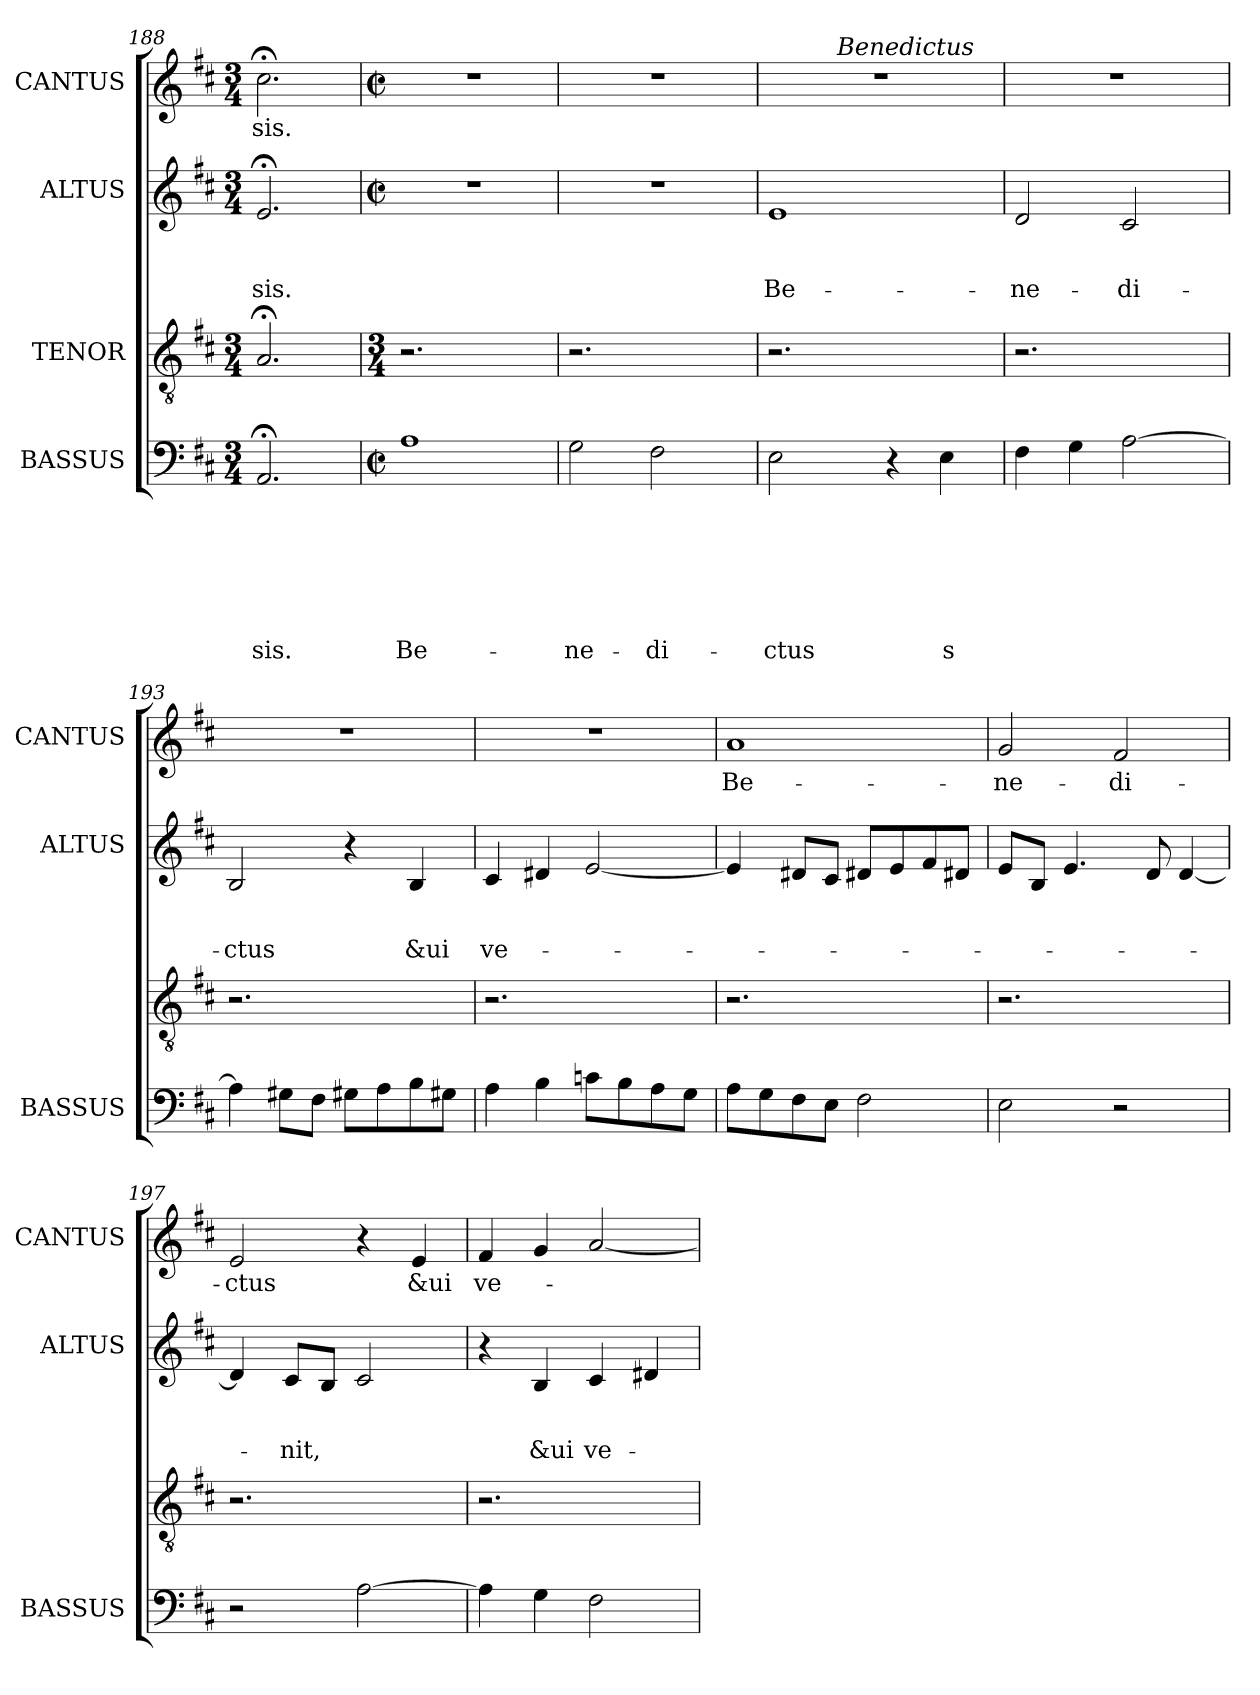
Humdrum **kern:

**kern	**text	**text	**text	**text	**text	**text	**text	**kern	**kern	**text	**text	**text	**kern	**text
*part4	*part4	*part4	*part4	*part4	*part4	*part4	*part4	*part3	*part2	*part2	*part2	*part2	*part1	*part1
*staff4	*staff4	*staff4	*staff4	*staff4	*staff4	*staff4	*staff4	*staff3	*staff2	*staff2	*staff2	*staff2	*staff1	*staff1
*I"BASSUS	*	*	*	*	*	*	*	*I"TENOR	*I"ALTUS	*	*	*	*I"CANTUS	*
*I'BASSUS	*	*	*	*	*	*	*	*	*I'ALTUS	*	*	*	*I'CANTUS	*
*clefF4	*	*	*	*	*	*	*	*clefGv2	*clefG2	*	*	*	*clefG2	*
*k[f#c#]	*	*	*	*	*	*	*	*k[f#c#]	*k[f#c#]	*	*	*	*k[f#c#]	*
*D:	*	*	*	*	*	*	*	*D:	*D:	*	*	*	*D:	*
*M3/4	*	*	*	*	*	*	*	*M3/4	*M3/4	*	*	*	*M3/4	*
=188	=188	=188	=188	=188	=188	=188	=188	=188	=188	=188	=188	=188	=188	=188
!	!	!	!	!	!	!	!LO:LY:b	!	!	!	!	!LO:LY:b	!	!LO:LY:b
2.AA;/	.	.	.	.	.	.	-sis.	2.A;/	2.e;/	.	.	-sis.	2.cc#;<\	-sis.
!!LO:LB:g=z
=189	=189	=189	=189	=189	=189	=189	=189	=189	=189	=189	=189	=189	=189	=189
*M2/2	*	*	*	*	*	*	*	*M3/4	*M2/2	*	*	*	*M2/2	*
*met(c|)	*	*	*	*	*	*	*	*	*met(c|)	*	*	*	*met(c|)	*
!	!	!	!	!	!	!	!LO:LY:b	!	!	!	!	!	!	!
1A	.	.	.	.	.	.	Be-	2.r	1r	.	.	.	1r	.
.	.	.	.	.	.	.	.	4ryy	.	.	.	.	.	.
=190	=190	=190	=190	=190	=190	=190	=190	=190	=190	=190	=190	=190	=190	=190
!	!	!	!	!	!	!	!LO:LY:b	!	!	!	!	!	!	!
2G\	.	.	.	.	.	.	-ne-	2.r	1r	.	.	.	1r	.
!	!	!	!	!	!	!	!LO:LY:b	!	!	!	!	!	!	!
2F#\	.	.	.	.	.	.	-di-	.	.	.	.	.	.	.
.	.	.	.	.	.	.	.	4ryy	.	.	.	.	.	.
=191	=191	=191	=191	=191	=191	=191	=191	=191	=191	=191	=191	=191	=191	=191
!	!	!	!	!	!	!	!LO:LY:b	!	!	!	!	!LO:LY:b	!	!
*	*	*	*	*	*	*	*	*	*	*	*	*	*^	*
2E\	.	.	.	.	.	.	-ctus	2.r	1e	.	.	Be-	1r	4ryy	.
.	.	.	.	.	.	.	.	.	.	.	.	.	.	32ryy	.
!	!	!	!	!	!	!	!	!	!	!	!	!	!	!LO:TX:a:i:t=Benedictus	!
.	.	.	.	.	.	.	.	.	.	.	.	.	.	2ryy	.
4r	.	.	.	.	.	.	.	.	.	.	.	.	.	.	.
!	!	!	!	!	!	!	!LO:LY:b	!	!	!	!	!	!	!	!
4E\	.	.	.	.	.	.	s	4ryy	.	.	.	.	.	.	.
.	.	.	.	.	.	.	.	.	.	.	.	.	.	8..ryy	.
=192	=192	=192	=192	=192	=192	=192	=192	=192	=192	=192	=192	=192	=192	=192	=192
!	!	!	!	!	!	!	!	!	!	!	!	!LO:LY:b	!	!	!
*	*	*	*	*	*	*	*	*	*	*	*	*	*v	*v	*
4F#\	.	.	.	.	.	.	.	2.r	2d/	.	.	-ne-	1r	.
4G\	.	.	.	.	.	.	.	.	.	.	.	.	.	.
!	!	!	!	!	!	!	!	!	!	!	!	!LO:LY:b	!	!
[>2A\	.	.	.	.	.	.	.	.	2c#/	.	.	-di-	.	.
.	.	.	.	.	.	.	.	4ryy	.	.	.	.	.	.
=193	=193	=193	=193	=193	=193	=193	=193	=193	=193	=193	=193	=193	=193	=193
!	!	!	!	!	!	!	!	!	!	!	!	!LO:LY:b	!	!
4A\]	.	.	.	.	.	.	.	2.r	2B/	.	.	-ctus	1r	.
8G#X\L	.	.	.	.	.	.	.	.	.	.	.	.	.	.
8F#\J	.	.	.	.	.	.	.	.	.	.	.	.	.	.
8G#X\L	.	.	.	.	.	.	.	.	4r	.	.	.	.	.
8A\	.	.	.	.	.	.	.	.	.	.	.	.	.	.
!	!	!	!	!	!	!	!	!	!	!	!	!LO:LY:b	!	!
8B\	.	.	.	.	.	.	.	4ryy	4B/	.	.	&ui	.	.
8G#X\J	.	.	.	.	.	.	.	.	.	.	.	.	.	.
=194	=194	=194	=194	=194	=194	=194	=194	=194	=194	=194	=194	=194	=194	=194
!	!	!	!	!	!	!	!	!	!	!	!	!LO:LY:b	!	!
4A\	.	.	.	.	.	.	.	2.r	4c#/	.	.	ve-	1r	.
4B\	.	.	.	.	.	.	.	.	4d#X/	.	.	.	.	.
8cn\L	.	.	.	.	.	.	.	.	[<2e/	.	.	.	.	.
8B\	.	.	.	.	.	.	.	.	.	.	.	.	.	.
8A\	.	.	.	.	.	.	.	4ryy	.	.	.	.	.	.
8G\J	.	.	.	.	.	.	.	.	.	.	.	.	.	.
!!LO:LB:g=z
=195	=195	=195	=195	=195	=195	=195	=195	=195	=195	=195	=195	=195	=195	=195
!	!	!	!	!	!	!	!	!	!	!	!	!	!	!LO:LY:b
8A\L	.	.	.	.	.	.	.	2.r	4e/]	.	.	.	1a	Be-
8G\	.	.	.	.	.	.	.	.	.	.	.	.	.	.
8F#\	.	.	.	.	.	.	.	.	8d#X/L	.	.	.	.	.
8E\J	.	.	.	.	.	.	.	.	8c#/J	.	.	.	.	.
2F#\	.	.	.	.	.	.	.	.	8d#X/L	.	.	.	.	.
.	.	.	.	.	.	.	.	.	8e/	.	.	.	.	.
.	.	.	.	.	.	.	.	4ryy	8f#/	.	.	.	.	.
.	.	.	.	.	.	.	.	.	8d#X/J	.	.	.	.	.
=196	=196	=196	=196	=196	=196	=196	=196	=196	=196	=196	=196	=196	=196	=196
!	!	!	!	!	!	!	!	!	!	!	!	!	!	!LO:LY:b
2E\	.	.	.	.	.	.	.	2.r	8e/L	.	.	.	2g/	-ne-
.	.	.	.	.	.	.	.	.	8B/J	.	.	.	.	.
.	.	.	.	.	.	.	.	.	4.e/	.	.	.	.	.
!	!	!	!	!	!	!	!	!	!	!	!	!	!	!LO:LY:b
2r	.	.	.	.	.	.	.	.	.	.	.	.	2f#/	-di-
.	.	.	.	.	.	.	.	.	8d/	.	.	.	.	.
.	.	.	.	.	.	.	.	4ryy	[<4d/	.	.	.	.	.
=197	=197	=197	=197	=197	=197	=197	=197	=197	=197	=197	=197	=197	=197	=197
!	!	!	!	!	!	!	!	!	!	!	!	!	!	!LO:LY:b
2r	.	.	.	.	.	.	.	2.r	4d/]	.	.	.	2e/	-ctus
!	!	!	!	!	!	!	!	!	!	!	!	!LO:LY:b	!	!
.	.	.	.	.	.	.	.	.	8c#/L	.	.	-nit,	.	.
.	.	.	.	.	.	.	.	.	8B/J	.	.	.	.	.
[>2A\	.	.	.	.	.	.	.	.	2c#/	.	.	.	4r	.
!	!	!	!	!	!	!	!	!	!	!	!	!	!	!LO:LY:b
.	.	.	.	.	.	.	.	4ryy	.	.	.	.	4e/	&ui
=198	=198	=198	=198	=198	=198	=198	=198	=198	=198	=198	=198	=198	=198	=198
!	!	!	!	!	!	!	!	!	!	!	!	!	!	!LO:LY:b
4A\]	.	.	.	.	.	.	.	2.r	4r	.	.	.	4f#/	ve-
!	!	!	!	!	!	!	!	!	!	!	!	!LO:LY:b	!	!
4G\	.	.	.	.	.	.	.	.	4B/	.	.	&ui	4g/	.
!	!	!	!	!	!	!	!	!	!	!	!	!LO:LY:b	!	!
2F#\	.	.	.	.	.	.	.	.	4c#/	.	.	ve-	[<2a/	.
.	.	.	.	.	.	.	.	4ryy	4d#X/	.	.	.	.	.
=	=	=	=	=	=	=	=	=	=	=	=	=	=	=
*-	*-	*-	*-	*-	*-	*-	*-	*-	*-	*-	*-	*-	*-	*-
